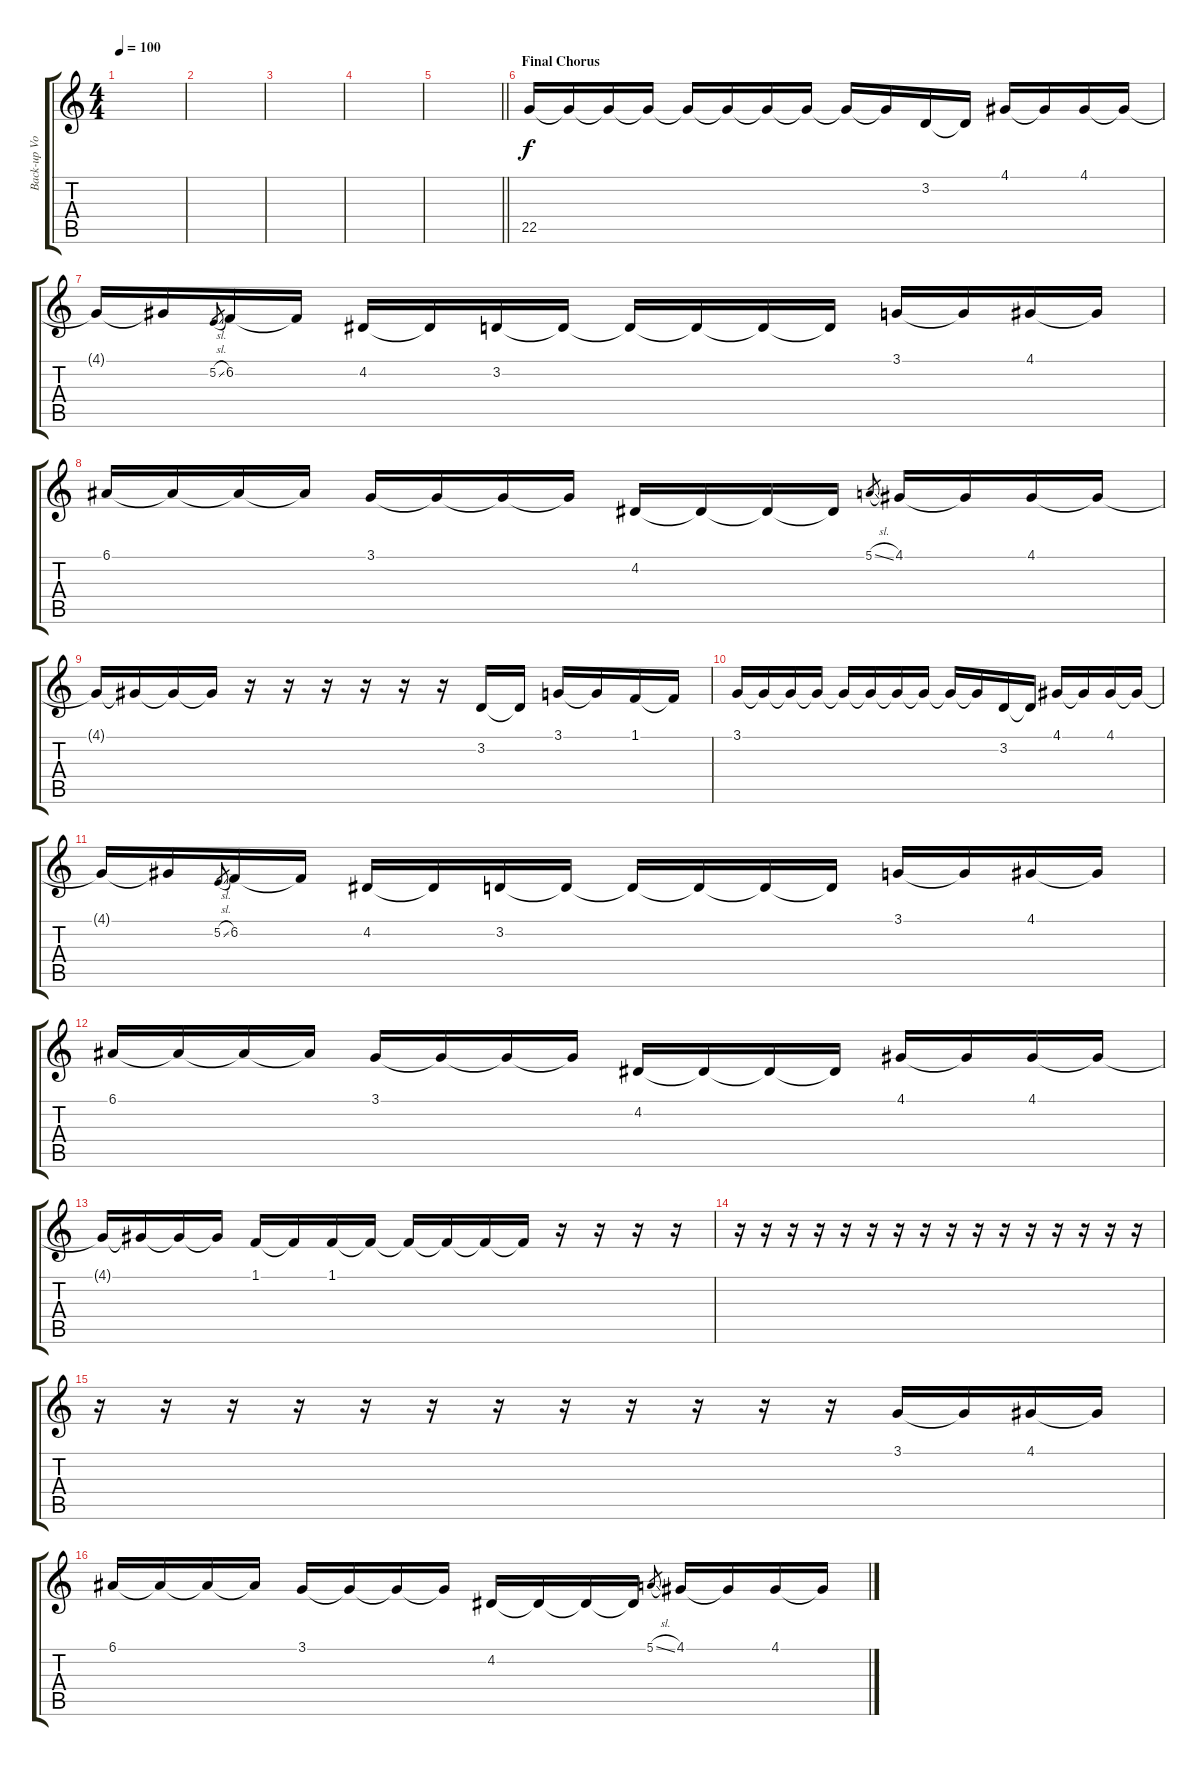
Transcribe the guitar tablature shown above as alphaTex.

\track ("Back-up Vocals" "Back-up Vo") {instrument trumpet}
\staff {score tabs}
\tuning (E4 B3 G3 D3 A2 E2) {hide}
\ts (4 4)
\tempo 100
\clef g2
\ks c
|
|
|
|
\barLineRight lightlight
|
\section ("" "Final Chorus")
22.5.16 22.5{t}.16 22.5{t}.16 22.5{t}.16 22.5{t}.16 22.5{t}.16 22.5{t}.16 22.5{t}.16 22.5{t}.16 22.5{t}.16 3.2.16 3.2{t}.16 4.1.16 4.1{t}.16 4.1.16 4.1{t}.16 |
4.1{t}.16 4.1{t}.16 5.2{sl}.8{gr} 6.2.16 6.2{t}.16 4.2.16 4.2{t}.16 3.2.16 3.2{t}.16 3.2{t}.16 3.2{t}.16 3.2{t}.16 3.2{t}.16 3.1.16 3.1{t}.16 4.1.16 4.1{t}.16 |
6.1.16 6.1{t}.16 6.1{t}.16 6.1{t}.16 3.1.16 3.1{t}.16 3.1{t}.16 3.1{t}.16 4.2.16 4.2{t}.16 4.2{t}.16 4.2{t}.16 5.1{sl}.8{gr} 4.1.16 4.1{t}.16 4.1.16 4.1{t}.16 |
4.1{t}.16 4.1{t}.16 4.1{t}.16 4.1{t}.16 r.16 r.16 r.16 r.16 r.16 r.16 3.2.16 3.2{t}.16 3.1.16 3.1{t}.16 1.1.16 1.1{t}.16 |
3.1.16 3.1{t}.16 3.1{t}.16 3.1{t}.16 3.1{t}.16 3.1{t}.16 3.1{t}.16 3.1{t}.16 3.1{t}.16 3.1{t}.16 3.2.16 3.2{t}.16 4.1.16 4.1{t}.16 4.1.16 4.1{t}.16 |
4.1{t}.16 4.1{t}.16 5.2{sl}.8{gr} 6.2.16 6.2{t}.16 4.2.16 4.2{t}.16 3.2.16 3.2{t}.16 3.2{t}.16 3.2{t}.16 3.2{t}.16 3.2{t}.16 3.1.16 3.1{t}.16 4.1.16 4.1{t}.16 |
6.1.16 6.1{t}.16 6.1{t}.16 6.1{t}.16 3.1.16 3.1{t}.16 3.1{t}.16 3.1{t}.16 4.2.16 4.2{t}.16 4.2{t}.16 4.2{t}.16 4.1.16 4.1{t}.16 4.1.16 4.1{t}.16 |
4.1{t}.16 4.1{t}.16 4.1{t}.16 4.1{t}.16 1.1.16 1.1{t}.16 1.1.16 1.1{t}.16 1.1{t}.16 1.1{t}.16 1.1{t}.16 1.1{t}.16 r.16 r.16 r.16 r.16 |
r.16 r.16 r.16 r.16 r.16 r.16 r.16 r.16 r.16 r.16 r.16 r.16 r.16 r.16 r.16 r.16 |
r.16 r.16 r.16 r.16 r.16 r.16 r.16 r.16 r.16 r.16 r.16 r.16 3.1.16 3.1{t}.16 4.1.16 4.1{t}.16 |
6.1.16 6.1{t}.16 6.1{t}.16 6.1{t}.16 3.1.16 3.1{t}.16 3.1{t}.16 3.1{t}.16 4.2.16 4.2{t}.16 4.2{t}.16 4.2{t}.16 5.1{sl}.8{gr} 4.1.16 4.1{t}.16 4.1.16 4.1{t}.16
